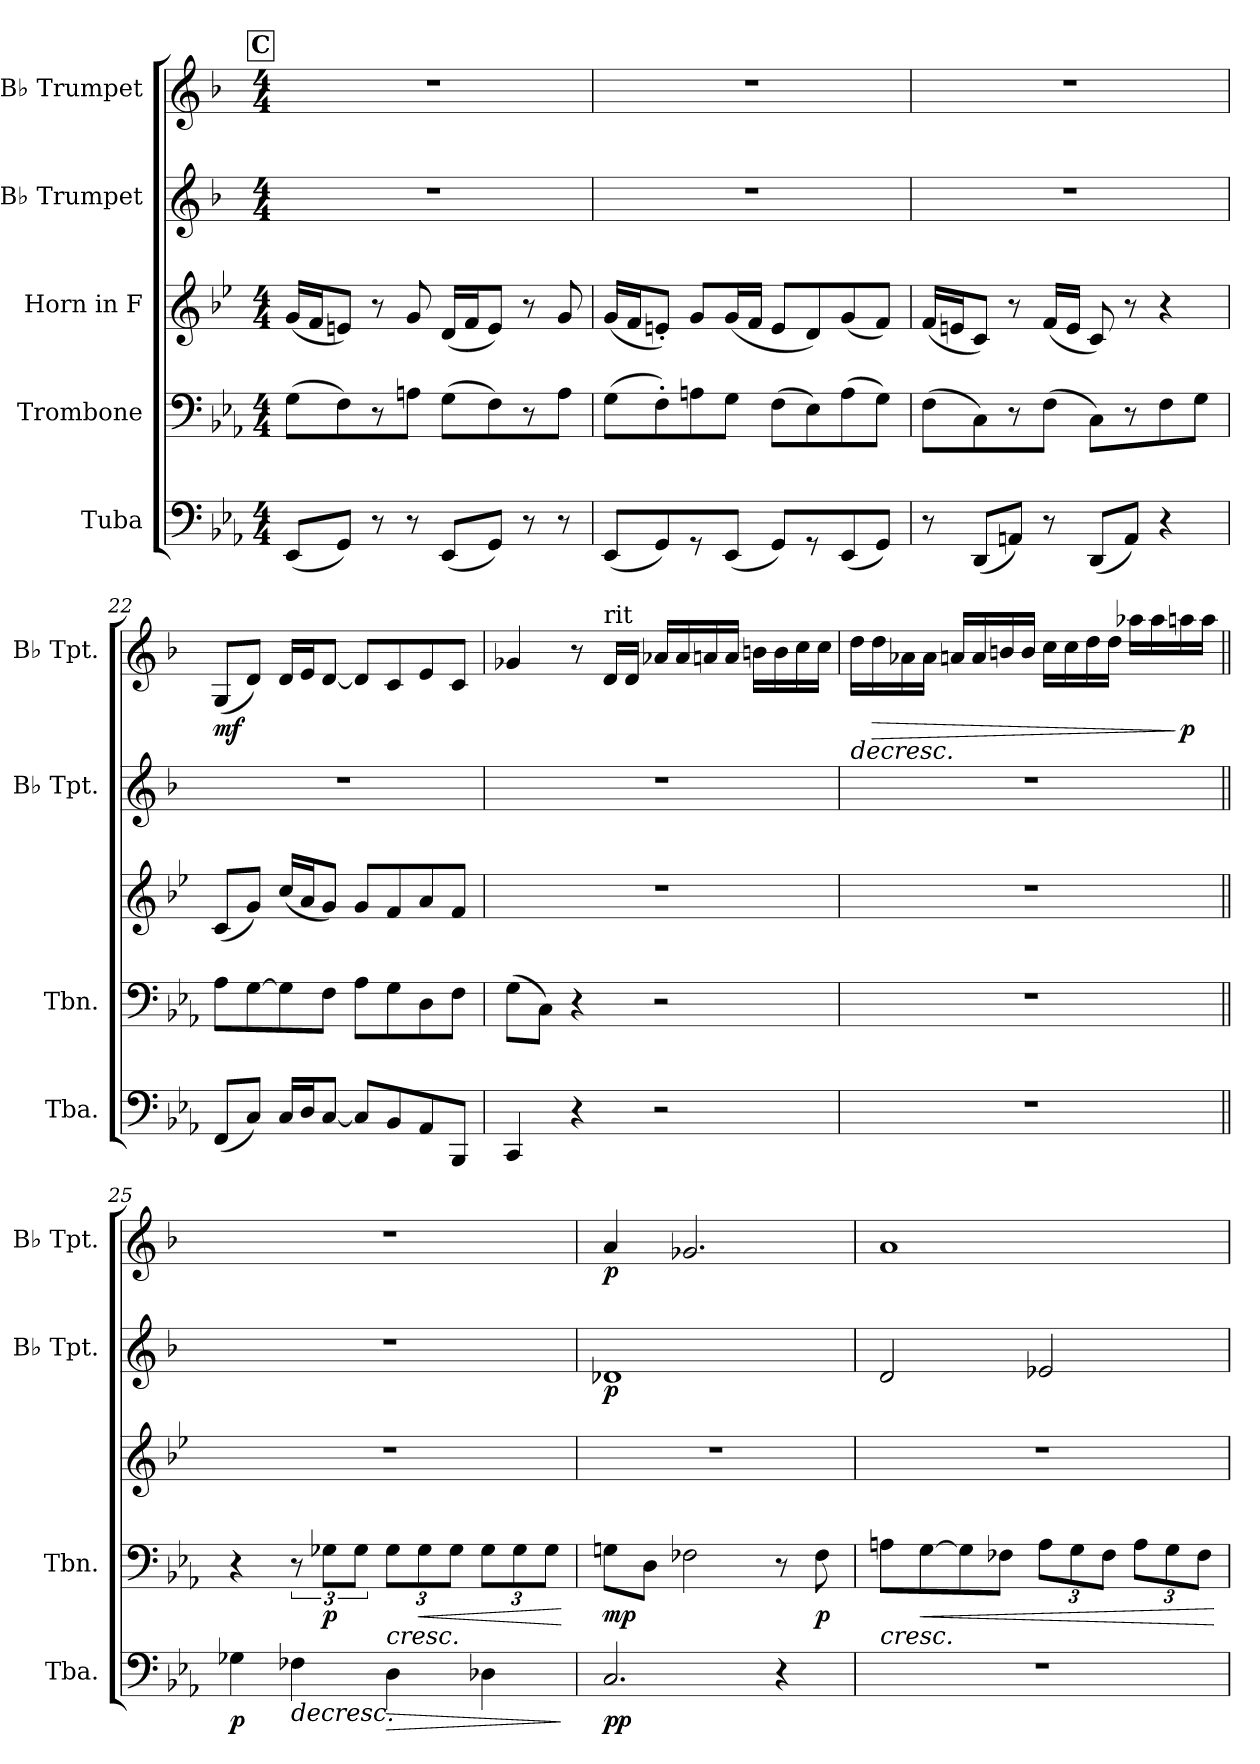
**kern	**dynam	**kern	**dynam	**kern	**kern	**dynam	**kern	**dynam
*part5	*part5	*part4	*part4	*part3	*part2	*part2	*part1	*part1
*staff5	*staff5	*staff4	*staff4	*staff3	*staff2	*staff2	*staff1	*staff1
*I"Tuba	*	*I"Trombone	*	*I"Horn in F	*I"B♭ Trumpet	*	*I"B♭ Trumpet	*
*I'Tba.	*	*I'Tbn.	*	*	*I'B♭ Tpt.	*	*I'B♭ Tpt.	*
!!LO:LB:g=z
*clefF4	*	*clefF4	*	*clefG2	*clefG2	*	*clefG2	*
*	*	*	*	*ITrd4c7	*ITrd1c2	*	*ITrd1c2	*
*k[b-e-a-]	*	*k[b-e-a-]	*	*k[b-e-a-]	*k[b-e-a-]	*	*k[b-e-a-]	*
*E-:	*	*E-:	*	*E-:	*E-:	*	*E-:	*
*M4/4	*	*M4/4	*	*M4/4	*M4/4	*	*M4/4	*
!!LO:REH:place=s1:a:B:fs=14:t=C
=19	=19	=19	=19	=19	=19	=19	=19	=19
(<8EE-/L	.	(>8G\L	.	(<16c/LL	1r	.	1r	.
.	.	.	.	16B-/J	.	.	.	.
8GG/J)	.	8F\)	.	8An/J)	.	.	.	.
8r	.	8r	.	8r	.	.	.	.
8r	.	8An\J	.	8c/	.	.	.	.
(<8EE-/L	.	(>8G\L	.	(<16G/LL	.	.	.	.
.	.	.	.	16B-/J	.	.	.	.
8GG/J)	.	8F\)	.	8A/J)	.	.	.	.
8r	.	8r	.	8r	.	.	.	.
8r	.	8A\J	.	8c/	.	.	.	.
=20	=20	=20	=20	=20	=20	=20	=20	=20
(<8EE-/L	.	(>8G\L	.	(<16c/LL	1r	.	1r	.
.	.	.	.	16B-/J	.	.	.	.
8GG/)	.	8F'\)	.	8An'/J)	.	.	.	.
8r	.	8An\	.	8c/L	.	.	.	.
(<8EE-/J	.	8G\J	.	(<16c/L	.	.	.	.
.	.	.	.	16B-/JJ	.	.	.	.
8GG/L)	.	(>8F\L	.	8A/L	.	.	.	.
8r	.	8E-\)	.	8G/)	.	.	.	.
(<8EE-/	.	(>8A\	.	(<8c/	.	.	.	.
8GG/J)	.	8G\J)	.	8B-/J)	.	.	.	.
=21	=21	=21	=21	=21	=21	=21	=21	=21
8r	.	(>8F\L	.	(<16B-/LL	1r	.	1r	.
.	.	.	.	16An/J	.	.	.	.
(<8DD/L	.	8C\)	.	8F/J)	.	.	.	.
8AAn/J)	.	8r	.	8r	.	.	.	.
8r	.	(>8F\J	.	(<16B-/LL	.	.	.	.
.	.	.	.	16A/JJ	.	.	.	.
(<8DD/L	.	8C\L)	.	8F/)	.	.	.	.
8AA/J)	.	8r	.	8r	.	.	.	.
4r	.	8F\	.	4r	.	.	.	.
.	.	8G\J	.	.	.	.	.	.
!!LO:PB:g=z
=22	=22	=22	=22	=22	=22	=22	=22	=22
!	!	!	!	!	!	!	!	!LO:DY:b
(<8FF/L	.	8A-\L	.	(<8F/L	1r	.	(<8F/L	mf
8C/J)	.	[8G\	.	8c/J)	.	.	8c/J)	.
16C/LL	.	8G\]	.	(<16f/LL	.	.	16c/LL	.
16D/J	.	.	.	16d/J	.	.	16d/J	.
[8C/J	.	8F\J	.	8c/J)	.	.	[8c/J	.
8C/L]	.	8A-\L	.	8c/L	.	.	8c/L]	.
8BB-/	.	8G\	.	8B-/	.	.	8B-/	.
8AA-/	.	8D\	.	8d/	.	.	8d/	.
8BBB-/J	.	8F\J	.	8B-/J	.	.	8B-/J	.
=23	=23	=23	=23	=23	=23	=23	=23	=23
4CC/	.	(>8G\L	.	1r	1r	.	4f-X/	.
.	.	8C\J)	.	.	.	.	.	.
4r	.	4r	.	.	.	.	8r	.
*	*	*	*	*	*	*	*MM96	*
!	!	!	!	!	!	!	!LO:TX:a:t=rit	!
.	.	.	.	.	.	.	16c/LL	.
.	.	.	.	.	.	.	16c/JJ	.
2r	.	2r	.	.	.	.	16g-X/LL	.
.	.	.	.	.	.	.	16g-/	.
.	.	.	.	.	.	.	16gn/	.
.	.	.	.	.	.	.	16g/JJ	.
*	*	*	*	*	*	*	*MM92	*
.	.	.	.	.	.	.	16an\LL	.
.	.	.	.	.	.	.	16a\	.
.	.	.	.	.	.	.	16b-\	.
.	.	.	.	.	.	.	16b-\JJ	.
=24	=24	=24	=24	=24	=24	=24	=24	=24
*	*	*	*	*	*	*	*MM88	*
!	!	!	!	!	!	!	!	!LO:HP:b
1r	.	1r	.	1r	1r	.	16cc\LL	>
!	!	!	!	!	!	!	!	!LO:HP:b
.	.	.	.	.	.	.	16cc\	>
.	.	.	.	.	.	.	16g-X\	.
.	.	.	.	.	.	.	16g-\JJ	.
*	*	*	*	*	*	*	*MM80	*
.	.	.	.	.	.	.	16gn/LL	.
.	.	.	.	.	.	.	16g/	.
.	.	.	.	.	.	.	16an/	.
.	.	.	.	.	.	.	16a/JJ	.
*	*	*	*	*	*	*	*MM70	*
.	.	.	.	.	.	.	16b-\LL	.
.	.	.	.	.	.	.	16b-\	.
.	.	.	.	.	.	.	16cc\	.
.	.	.	.	.	.	.	16cc\JJ	.
*	*	*	*	*	*	*	*MM60	*
.	.	.	.	.	.	.	16gg-X\LL	.
.	.	.	.	.	.	.	16gg-\	.
*	*	*	*	*	*	*	*MM50	*
!	!	!	!	!	!	!	!	!LO:DY:n=1:b
.	.	.	.	.	.	.	16ggn\	] ] p
.	.	.	.	.	.	.	16gg\JJ	.
!!LO:LB:g=z
=25||	=25||	=25||	=25||	=25||	=25||	=25||	=25||	=25||
!!LO:REH:place=s1:a:B:fs=14:t=D
*	*	*	*	*	*	*	*MM72	*
!	!LO:DY:b	!	!	!	!	!	!	!
4G-X\	p	4r	.	1r	1r	.	1r	.
!	!LO:HP:b	!	!	!	!	!	!	!
4F-X\	>	12r	.	.	.	.	.	.
!	!	!	!LO:DY:b	!	!	!	!	!
.	.	12G-X\L	p	.	.	.	.	.
.	.	12G-\J	.	.	.	.	.	.
!	!LO:HP:b	!	!	!	!	!	!	!
*	*	*Xbrackettup	*	*	*	*	*	*
!	!	!	!LO:HP:b	!	!	!	!	!
4D\	>	12G-\L	<	.	.	.	.	.
!	!	!	!LO:HP:b	!	!	!	!	!
.	.	12G-\	<	.	.	.	.	.
.	.	12G-\J	.	.	.	.	.	.
4D-X\	.	12G-\L	.	.	.	.	.	.
.	.	12G-\	.	.	.	.	.	.
.	.	12G-\J	.	.	.	.	.	.
.	] ]	.	[ [	.	.	.	.	.
=26	=26	=26	=26	=26	=26	=26	=26	=26
!	!LO:DY:b	!	!LO:DY:b	!	!	!LO:DY:b	!	!LO:DY:b
2.C/	pp	8Gn\L	mp	1r	1c-X	p	4g/	p
.	.	8D\J	.	.	.	.	.	.
.	.	2F-X\	.	.	.	.	2.f-X/	.
4r	.	8r	.	.	.	.	.	.
!	!	!	!LO:DY:b	!	!	!	!	!
.	.	8F-\	p	.	.	.	.	.
=27	=27	=27	=27	=27	=27	=27	=27	=27
!	!	!	!LO:HP:b	!	!	!	!	!
1r	.	8An\L	<	1r	2c/	.	1g	.
!	!	!	!LO:HP:b	!	!	!	!	!
.	.	[8G\	<	.	.	.	.	.
.	.	8G\]	.	.	.	.	.	.
.	.	8F-X\J	.	.	.	.	.	.
.	.	12A\L	.	.	2d-X/	.	.	.
.	.	12G\	.	.	.	.	.	.
.	.	12F-\J	.	.	.	.	.	.
.	.	12A\L	.	.	.	.	.	.
.	.	12G\	.	.	.	.	.	.
.	.	12F-\J	.	.	.	.	.	.
.	.	.	[ [	.	.	.	.	.
=	=	=	=	=	=	=	=	=
*-	*-	*-	*-	*-	*-	*-	*-	*-
